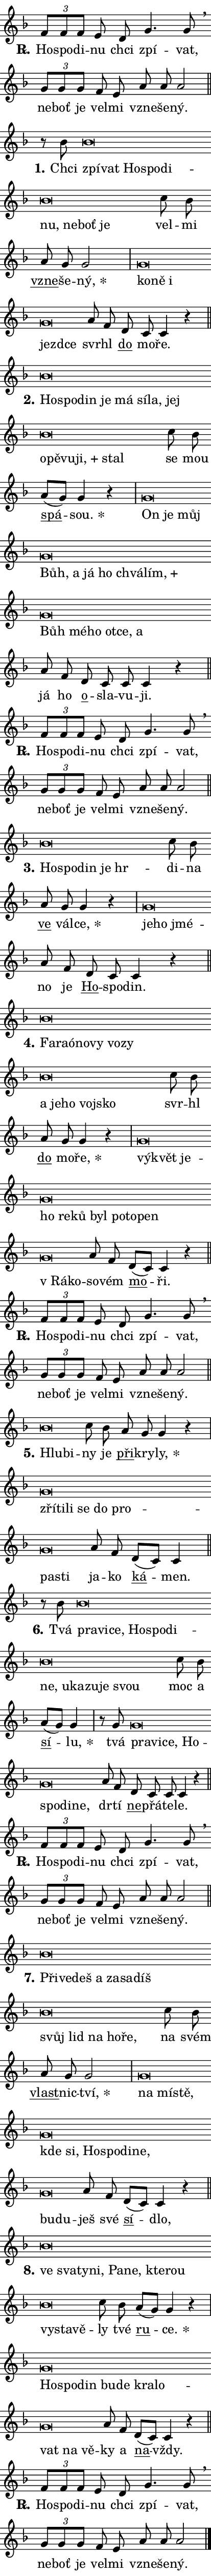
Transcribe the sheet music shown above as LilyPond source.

\version "2.24.0"
\header { tagline = "" }
\paper {
  indent = 0\cm
  top-margin = 0\cm
  right-margin = 0\cm
  bottom-margin = 0\cm
  left-margin = 0\cm
  paper-width = 7\cm
  page-breaking = #ly:one-page-breaking
  system-system-spacing.basic-distance = #11
  score-system-spacing.basic-distance = #11
  ragged-last = ##f
}


%% Author: Thomas Morley
%% https://lists.gnu.org/archive/html/lilypond-user/2020-05/msg00002.html
#(define (line-position grob)
"Returns position of @var[grob} in current system:
   @code{'start}, if at first time-step
   @code{'end}, if at last time-step
   @code{'middle} otherwise
"
  (let* ((col (ly:item-get-column grob))
         (ln (ly:grob-object col 'left-neighbor))
         (rn (ly:grob-object col 'right-neighbor))
         (col-to-check-left (if (ly:grob? ln) ln col))
         (col-to-check-right (if (ly:grob? rn) rn col))
         (break-dir-left
           (and
             (ly:grob-property col-to-check-left 'non-musical #f)
             (ly:item-break-dir col-to-check-left)))
         (break-dir-right
           (and
             (ly:grob-property col-to-check-right 'non-musical #f)
             (ly:item-break-dir col-to-check-right))))
        (cond ((eqv? 1 break-dir-left) 'start)
              ((eqv? -1 break-dir-right) 'end)
              (else 'middle))))

#(define (tranparent-at-line-position vctor)
  (lambda (grob)
  "Relying on @code{line-position} select the relevant enry from @var{vctor}.
Used to determine transparency,"
    (case (line-position grob)
      ((end) (not (vector-ref vctor 0)))
      ((middle) (not (vector-ref vctor 1)))
      ((start) (not (vector-ref vctor 2))))))

noteHeadBreakVisibility =
#(define-music-function (break-visibility)(vector?)
"Makes @code{NoteHead}s transparent relying on @var{break-visibility}"
#{
  \override NoteHead.transparent =
    #(tranparent-at-line-position break-visibility)
#})

#(define delete-ledgers-for-transparent-note-heads
  (lambda (grob)
    "Reads whether a @code{NoteHead} is transparent.
If so this @code{NoteHead} is removed from @code{'note-heads} from
@var{grob}, which is supposed to be @code{LedgerLineSpanner}.
As a result ledgers are not printed for this @code{NoteHead}"
    (let* ((nhds-array (ly:grob-object grob 'note-heads))
           (nhds-list
             (if (ly:grob-array? nhds-array)
                 (ly:grob-array->list nhds-array)
                 '()))
           ;; Relies on the transparent-property being done before
           ;; Staff.LedgerLineSpanner.after-line-breaking is executed.
           ;; This is fragile ...
           (to-keep
             (remove
               (lambda (nhd)
                 (ly:grob-property nhd 'transparent #f))
               nhds-list)))
      ;; TODO find a better method to iterate over grob-arrays, similiar
      ;; to filter/remove etc for lists
      ;; For now rebuilt from scratch
      (set! (ly:grob-object grob 'note-heads)  '())
      (for-each
        (lambda (nhd)
          (ly:pointer-group-interface::add-grob grob 'note-heads nhd))
        to-keep))))

hideNotes = {
  \noteHeadBreakVisibility #begin-of-line-visible
}
unHideNotes = {
  \noteHeadBreakVisibility #all-visible
}

% work-around for resetting accidentals
% https://lilypond.org/doc/v2.23/Documentation/notation/displaying-rhythms#unmetered-music
cadenzaMeasure = {
  \cadenzaOff
  \partial 1024 s1024
  \cadenzaOn
}

#(define-markup-command (accent layout props text) (markup?)
  "Underline accented syllable"
  (interpret-markup layout props
    #{\markup \override #'(offset . 4.3) \underline { #text }#}))

responsum = \markup \concat {
  "R" \hspace #-1.05 \path #0.1 #'((moveto 0 0.07) (lineto 0.9 0.8)) \hspace #0.05 "."
}

\layout {
    \context {
        \Staff
        \remove "Time_signature_engraver"
        \override LedgerLineSpanner.after-line-breaking = #delete-ledgers-for-transparent-note-heads
    }
    \context {
        \Voice {
            \override NoteHead.output-attributes = #'((class . "notehead"))
            \override Hairpin.height = #0.55
        }
    }
    \context {
        \Lyrics {
            \override StanzaNumber.output-attributes = #'((class . "stanzanumber"))
            \override LyricSpace.minimum-distance = #0.9
            \override LyricText.font-name = #"TeX Gyre Schola"
            \override LyricText.font-size = 1
            \override StanzaNumber.font-name = #"TeX Gyre Schola Bold"
            \override StanzaNumber.font-size = 1
        }
    }
}

% magnetic-lyrics.ily
%
%   written by
%     Jean Abou Samra <jean@abou-samra.fr>
%     Werner Lemberg <wl@gnu.org>
%
%   adapted by
%     Jiri Hon <jiri.hon@gmail.com>
%
% Version 2022-Apr-15

% https://www.mail-archive.com/lilypond-user@gnu.org/msg149350.html

#(define (Left_hyphen_pointer_engraver context)
   "Collect syllable-hyphen-syllable occurrences in lyrics and store
them in properties.  This engraver only looks to the left.  For
example, if the lyrics input is @code{foo -- bar}, it does the
following.

@itemize @bullet
@item
Set the @code{text} property of the @code{LyricHyphen} grob between
@q{foo} and @q{bar} to @code{foo}.

@item
Set the @code{left-hyphen} property of the @code{LyricText} grob with
text @q{foo} to the @code{LyricHyphen} grob between @q{foo} and
@q{bar}.
@end itemize

Use this auxiliary engraver in combination with the
@code{lyric-@/text::@/apply-@/magnetic-@/offset!} hook."
   (let ((hyphen #f)
         (text #f))
     (make-engraver
      (acknowledgers
       ((lyric-syllable-interface engraver grob source-engraver)
        (set! text grob)))
      (end-acknowledgers
       ((lyric-hyphen-interface engraver grob source-engraver)
        ;(when (not (grob::has-interface grob 'lyric-space-interface))
          (set! hyphen grob)));)
      ((stop-translation-timestep engraver)
       (when (and text hyphen)
         (ly:grob-set-object! text 'left-hyphen hyphen))
       (set! text #f)
       (set! hyphen #f)))))

#(define (lyric-text::apply-magnetic-offset! grob)
   "If the space between two syllables is less than the value in
property @code{LyricText@/.details@/.squash-threshold}, move the right
syllable to the left so that it gets concatenated with the left
syllable.

Use this function as a hook for
@code{LyricText@/.after-@/line-@/breaking} if the
@code{Left_@/hyphen_@/pointer_@/engraver} is active."
   (let ((hyphen (ly:grob-object grob 'left-hyphen #f)))
     (when hyphen
       (let ((left-text (ly:spanner-bound hyphen LEFT)))
         (when (grob::has-interface left-text 'lyric-syllable-interface)
           (let* ((common (ly:grob-common-refpoint grob left-text X))
                  (this-x-ext (ly:grob-extent grob common X))
                  (left-x-ext
                   (begin
                     ;; Trigger magnetism for left-text.
                     (ly:grob-property left-text 'after-line-breaking)
                     (ly:grob-extent left-text common X)))
                  ;; `delta` is the gap width between two syllables.
                  (delta (- (interval-start this-x-ext)
                            (interval-end left-x-ext)))
                  (details (ly:grob-property grob 'details))
                  (threshold (assoc-get 'squash-threshold details 0.2)))
             (when (< delta threshold)
               (let* (;; We have to manipulate the input text so that
                      ;; ligatures crossing syllable boundaries are not
                      ;; disabled.  For languages based on the Latin
                      ;; script this is essentially a beautification.
                      ;; However, for non-Western scripts it can be a
                      ;; necessity.
                      (lt (ly:grob-property left-text 'text))
                      (rt (ly:grob-property grob 'text))
                      (is-space (grob::has-interface hyphen 'lyric-space-interface))
                      (space (if is-space " " ""))
                      (space-markup (grob-interpret-markup grob " "))
                      (space-size (interval-length (ly:stencil-extent space-markup X)))
                      (extra-delta (if is-space space-size 0))
                      ;; Append new syllable.
                      (ltrt-space (if (and (string? lt) (string? rt))
                                (string-append lt space rt)
                                (make-concat-markup (list lt space rt))))
                      ;; Right-align `ltrt` to the right side.
                      (ltrt-space-markup (grob-interpret-markup
                               grob
                               (make-translate-markup
                                (cons (interval-length this-x-ext) 0)
                                (make-right-align-markup ltrt-space)))))
                 (begin
                   ;; Don't print `left-text`.
                   (ly:grob-set-property! left-text 'stencil #f)
                   ;; Set text and stencil (which holds all collected
                   ;; syllables so far) and shift it to the left.
                   (ly:grob-set-property! grob 'text ltrt-space)
                   (ly:grob-set-property! grob 'stencil ltrt-space-markup)
                   (ly:grob-translate-axis! grob (- (- delta extra-delta)) X))))))))))


#(define (lyric-hyphen::displace-bounds-first grob)
   ;; Make very sure this callback isn't triggered too early.
   (let ((left (ly:spanner-bound grob LEFT))
         (right (ly:spanner-bound grob RIGHT)))
     (ly:grob-property left 'after-line-breaking)
     (ly:grob-property right 'after-line-breaking)
     (ly:lyric-hyphen::print grob)))

squashThreshold = #0.4

\layout {
  \context {
    \Lyrics
    \consists #Left_hyphen_pointer_engraver
    \override LyricText.after-line-breaking =
      #lyric-text::apply-magnetic-offset!
    \override LyricHyphen.stencil = #lyric-hyphen::displace-bounds-first
    \override LyricText.details.squash-threshold = \squashThreshold
    \override LyricHyphen.minimum-distance = 0
    \override LyricHyphen.minimum-length = \squashThreshold
  }
}

squash = \override LyricText.details.squash-threshold = 9999
unSquash = \override LyricText.details.squash-threshold = \squashThreshold

left = \override LyricText.self-alignment-X = #LEFT
unLeft = \revert LyricText.self-alignment-X

starOffset = #(lambda (grob) 
                (let ((x_offset (ly:self-alignment-interface::aligned-on-x-parent grob)))
                  (if (= x_offset 0) 0 (+ x_offset 1.2))))

star = #(define-music-function (syllable)(string?)
"Append star separator at the end of a syllable"
#{
  \once \override LyricText.X-offset = #starOffset
  \lyricmode { \markup {
    #syllable
    \override #'((font-name . "TeX Gyre Schola Bold")) \hspace #0.2 \lower #0.65 \larger "*"
  } }
#})

starAccent = #(define-music-function (syllable)(string?)
"Append star separator at the end of a syllable and make accent"
#{
  \once \override LyricText.X-offset = #starOffset
  \lyricmode { \markup {
    \accent #syllable
    \override #'((font-name . "TeX Gyre Schola Bold")) \hspace #0.2 \lower #0.65 \larger "*"
  } }
#})

breath = #(define-music-function (syllable)(string?)
"Append breathing indicator at the end of a syllable"
#{
  \lyricmode { \markup { #syllable "+" } }
#})

optionalBreath = #(define-music-function (syllable)(string?)
"Append optional breathing indicator at the end of a syllable"
#{
  \lyricmode { \markup { #syllable "(+)" } }
#})


\score {
    <<
        \new Voice = "melody" { \cadenzaOn \key f \major \relative { \tuplet 3/2 { f'8[ f f] } e d g4. g8 \breathe \bar "" \tuplet 3/2 { g[ g g] } \bar "" f e \bar "" a a a2 \cadenzaMeasure \bar "||" \break } }
        \new Lyrics \lyricsto "melody" { \lyricmode { \set stanza = \responsum
Ho -- spo -- di -- nu chci zpí -- vat, ne -- boť je vel -- mi vzne -- še -- ný. } }
    >>
    \layout {}
}

\score {
    <<
        \new Voice = "melody" { \cadenzaOn \key f \major \relative { r8 bes' bes\breve*1/16 \hideNotes \breve*1/16 \bar "" \breve*1/16 \bar "" \breve*1/16 \bar "" \breve*1/16 \bar "" \breve*1/16 \bar "" \breve*1/16 \bar "" \breve*1/16 \breve*1/16 \bar "" \unHideNotes c8 bes \bar "" a g g2 \cadenzaMeasure \bar "|" g\breve*1/16 \hideNotes \breve*1/16 \bar "" \breve*1/16 \bar "" \breve*1/16 \breve*1/16 \bar "" \unHideNotes a8 f \bar "" d c c4 r \cadenzaMeasure \bar "||" \break } }
        \new Lyrics \lyricsto "melody" { \lyricmode { \set stanza = "1."
Chci \left zpí -- \squash vat Ho -- spo -- di -- nu, ne -- boť je \unLeft \unSquash vel -- mi \markup \accent vzne -- še -- \star ný, \left ko -- \squash ně i jezd -- ce \unLeft \unSquash svr -- hl \markup \accent do mo -- ře. } }
    >>
    \layout {}
}

\score {
    <<
        \new Voice = "melody" { \cadenzaOn \key f \major \relative { bes'\breve*1/16 \hideNotes \breve*1/16 \bar "" \breve*1/16 \bar "" \breve*1/16 \bar "" \breve*1/16 \bar "" \breve*1/16 \bar "" \breve*1/16 \bar "" \breve*1/16 \bar "" \breve*1/16 \bar "" \breve*1/16 \bar "" \breve*1/16 \bar "" \breve*1/16 \breve*1/16 \bar "" \unHideNotes c8 bes \bar "" a[( g)] g4 r \cadenzaMeasure \bar "|" g\breve*1/16 \hideNotes \breve*1/16 \bar "" \breve*1/16 \bar "" \breve*1/16 \bar "" \breve*1/16 \bar "" \breve*1/16 \bar "" \breve*1/16 \bar "" \breve*1/16 \bar "" \breve*1/16 \bar "" \breve*1/16 \bar "" \breve*1/16 \bar "" \breve*1/16 \bar "" \breve*1/16 \bar "" \breve*1/16 \breve*1/16 \bar "" \unHideNotes a8 f \bar "" d c c c4 r \cadenzaMeasure \bar "||" \break } }
        \new Lyrics \lyricsto "melody" { \lyricmode { \set stanza = "2."
\left Ho -- \squash spo -- din je má sí -- la, jej o -- pě -- vu -- \breath "ji," stal \unLeft \unSquash se mou \markup \accent spá -- \star sou. \left On \squash je můj Bůh, a já ho chvá -- \breath "lím," Bůh mé -- ho ot -- ce, a \unLeft \unSquash já ho \markup \accent o -- sla -- vu -- ji. } }
    >>
    \layout {}
}

\score {
    <<
        \new Voice = "melody" { \cadenzaOn \key f \major \relative { \tuplet 3/2 { f'8[ f f] } e d g4. g8 \breathe \bar "" \tuplet 3/2 { g[ g g] } \bar "" f e \bar "" a a a2 \cadenzaMeasure \bar "||" \break } }
        \new Lyrics \lyricsto "melody" { \lyricmode { \set stanza = \responsum
Ho -- spo -- di -- nu chci zpí -- vat, ne -- boť je vel -- mi vzne -- še -- ný. } }
    >>
    \layout {}
}

\score {
    <<
        \new Voice = "melody" { \cadenzaOn \key f \major \relative { bes'\breve*1/16 \hideNotes \breve*1/16 \bar "" \breve*1/16 \bar "" \breve*1/16 \breve*1/16 \bar "" \unHideNotes c8 bes \bar "" a g g4 r \cadenzaMeasure \bar "|" g\breve*1/16 \hideNotes \breve*1/16 \breve*1/16 \bar "" \unHideNotes a8 f \bar "" d c c4 r \cadenzaMeasure \bar "||" \break } }
        \new Lyrics \lyricsto "melody" { \lyricmode { \set stanza = "3."
\left Ho -- \squash spo -- din je hr -- \unLeft \unSquash di -- na \markup \accent ve vál -- \star ce, \left je -- \squash ho jmé -- \unLeft \unSquash no je \markup \accent Ho -- spo -- din. } }
    >>
    \layout {}
}

\score {
    <<
        \new Voice = "melody" { \cadenzaOn \key f \major \relative { bes'\breve*1/16 \hideNotes \breve*1/16 \bar "" \breve*1/16 \bar "" \breve*1/16 \bar "" \breve*1/16 \bar "" \breve*1/16 \bar "" \breve*1/16 \bar "" \breve*1/16 \bar "" \breve*1/16 \bar "" \breve*1/16 \breve*1/16 \bar "" \unHideNotes c8 bes \bar "" a g g4 r \cadenzaMeasure \bar "|" g\breve*1/16 \hideNotes \breve*1/16 \bar "" \breve*1/16 \bar "" \breve*1/16 \bar "" \breve*1/16 \bar "" \breve*1/16 \bar "" \breve*1/16 \bar "" \breve*1/16 \bar "" \breve*1/16 \bar "" \breve*1/16 \bar "" \breve*1/16 \breve*1/16 \bar "" \unHideNotes a8 f \bar "" d[( c)] c4 r \cadenzaMeasure \bar "||" \break } }
        \new Lyrics \lyricsto "melody" { \lyricmode { \set stanza = "4."
\left Fa -- \squash raó -- no -- vy vo -- zy a je -- ho voj -- sko \unLeft \unSquash svr -- hl \markup \accent do mo -- \star ře, \left vý -- \squash květ je -- ho re -- ků byl po -- to -- pen "v Rá" -- ko -- \unLeft \unSquash so -- vém \markup \accent mo -- ři. } }
    >>
    \layout {}
}

\score {
    <<
        \new Voice = "melody" { \cadenzaOn \key f \major \relative { \tuplet 3/2 { f'8[ f f] } e d g4. g8 \breathe \bar "" \tuplet 3/2 { g[ g g] } \bar "" f e \bar "" a a a2 \cadenzaMeasure \bar "||" \break } }
        \new Lyrics \lyricsto "melody" { \lyricmode { \set stanza = \responsum
Ho -- spo -- di -- nu chci zpí -- vat, ne -- boť je vel -- mi vzne -- še -- ný. } }
    >>
    \layout {}
}

\score {
    <<
        \new Voice = "melody" { \cadenzaOn \key f \major \relative { bes'\breve*1/16 \hideNotes \breve*1/16 \bar "" \unHideNotes c8 bes \bar "" a g g4 r \cadenzaMeasure \bar "|" g\breve*1/16 \hideNotes \breve*1/16 \bar "" \breve*1/16 \bar "" \breve*1/16 \bar "" \breve*1/16 \bar "" \breve*1/16 \bar "" \breve*1/16 \breve*1/16 \bar "" \unHideNotes a8 f \bar "" d[( c)] c4 \cadenzaMeasure \bar "||" \break } }
        \new Lyrics \lyricsto "melody" { \lyricmode { \set stanza = "5."
\left Hlu -- \squash bi -- \unLeft \unSquash ny je \markup \accent při -- kry -- \star ly, \left zří -- \squash ti -- li se do pro -- pa -- sti \unLeft \unSquash ja -- ko \markup \accent ká -- men. } }
    >>
    \layout {}
}

\score {
    <<
        \new Voice = "melody" { \cadenzaOn \key f \major \relative { r8 bes' bes\breve*1/16 \hideNotes \breve*1/16 \bar "" \breve*1/16 \bar "" \breve*1/16 \bar "" \breve*1/16 \bar "" \breve*1/16 \bar "" \breve*1/16 \bar "" \breve*1/16 \bar "" \breve*1/16 \bar "" \breve*1/16 \bar "" \breve*1/16 \breve*1/16 \bar "" \unHideNotes c8 bes \bar "" a[( g)] g4 \cadenzaMeasure \bar "|" r8 g g\breve*1/16 \hideNotes \breve*1/16 \bar "" \breve*1/16 \bar "" \breve*1/16 \bar "" \breve*1/16 \bar "" \breve*1/16 \breve*1/16 \bar "" \unHideNotes a8 f \bar "" d c c c4 r \cadenzaMeasure \bar "||" \break } }
        \new Lyrics \lyricsto "melody" { \lyricmode { \set stanza = "6."
Tvá \left pra -- \squash vi -- ce, Ho -- spo -- di -- ne, u -- ka -- zu -- je svou \unLeft \unSquash moc a \markup \accent sí -- \star lu, tvá \left pra -- \squash vi -- ce, Ho -- spo -- di -- ne, \unLeft \unSquash dr -- tí \markup \accent ne -- přá -- te -- le. } }
    >>
    \layout {}
}

\score {
    <<
        \new Voice = "melody" { \cadenzaOn \key f \major \relative { \tuplet 3/2 { f'8[ f f] } e d g4. g8 \breathe \bar "" \tuplet 3/2 { g[ g g] } \bar "" f e \bar "" a a a2 \cadenzaMeasure \bar "||" \break } }
        \new Lyrics \lyricsto "melody" { \lyricmode { \set stanza = \responsum
Ho -- spo -- di -- nu chci zpí -- vat, ne -- boť je vel -- mi vzne -- še -- ný. } }
    >>
    \layout {}
}

\score {
    <<
        \new Voice = "melody" { \cadenzaOn \key f \major \relative { bes'\breve*1/16 \hideNotes \breve*1/16 \bar "" \breve*1/16 \bar "" \breve*1/16 \bar "" \breve*1/16 \bar "" \breve*1/16 \bar "" \breve*1/16 \bar "" \breve*1/16 \bar "" \breve*1/16 \bar "" \breve*1/16 \bar "" \breve*1/16 \breve*1/16 \bar "" \unHideNotes c8 bes \bar "" a g g2 \cadenzaMeasure \bar "|" g\breve*1/16 \hideNotes \breve*1/16 \bar "" \breve*1/16 \bar "" \breve*1/16 \bar "" \breve*1/16 \bar "" \breve*1/16 \bar "" \breve*1/16 \bar "" \breve*1/16 \bar "" \breve*1/16 \bar "" \breve*1/16 \breve*1/16 \bar "" \unHideNotes a8 f \bar "" d[( c)] c4 r \cadenzaMeasure \bar "||" \break } }
        \new Lyrics \lyricsto "melody" { \lyricmode { \set stanza = "7."
\left Při -- \squash ve -- deš a za -- sa -- díš svůj lid na ho -- ře, \unLeft \unSquash na svém \markup \accent vlast -- nic -- \star tví, \left na \squash mí -- stě, kde si, Ho -- spo -- di -- ne, bu -- du -- \unLeft \unSquash ješ své \markup \accent sí -- dlo, } }
    >>
    \layout {}
}

\score {
    <<
        \new Voice = "melody" { \cadenzaOn \key f \major \relative { bes'\breve*1/16 \hideNotes \breve*1/16 \bar "" \breve*1/16 \bar "" \breve*1/16 \bar "" \breve*1/16 \bar "" \breve*1/16 \bar "" \breve*1/16 \bar "" \breve*1/16 \bar "" \breve*1/16 \bar "" \breve*1/16 \breve*1/16 \bar "" \unHideNotes c8 bes \bar "" a[( g)] g4 r \cadenzaMeasure \bar "|" g\breve*1/16 \hideNotes \breve*1/16 \bar "" \breve*1/16 \bar "" \breve*1/16 \bar "" \breve*1/16 \bar "" \breve*1/16 \bar "" \breve*1/16 \bar "" \breve*1/16 \bar "" \breve*1/16 \breve*1/16 \bar "" \unHideNotes a8 f \bar "" d[( c)] c4 r \cadenzaMeasure \bar "||" \break } }
        \new Lyrics \lyricsto "melody" { \lyricmode { \set stanza = "8."
\left ve \squash sva -- ty -- ni, Pa -- ne, kte -- rou vy -- sta -- vě -- \unLeft \unSquash ly tvé \markup \accent ru -- \star ce. \left Ho -- \squash spo -- din bu -- de kra -- lo -- vat na vě -- \unLeft \unSquash ky a \markup \accent na -- vždy. } }
    >>
    \layout {}
}

\score {
    <<
        \new Voice = "melody" { \cadenzaOn \key f \major \relative { \tuplet 3/2 { f'8[ f f] } e d g4. g8 \breathe \bar "" \tuplet 3/2 { g[ g g] } \bar "" f e \bar "" a a a2 \cadenzaMeasure \bar "||" \break } \bar "|." }
        \new Lyrics \lyricsto "melody" { \lyricmode { \set stanza = \responsum
Ho -- spo -- di -- nu chci zpí -- vat, ne -- boť je vel -- mi vzne -- še -- ný. } }
    >>
    \layout {}
}
